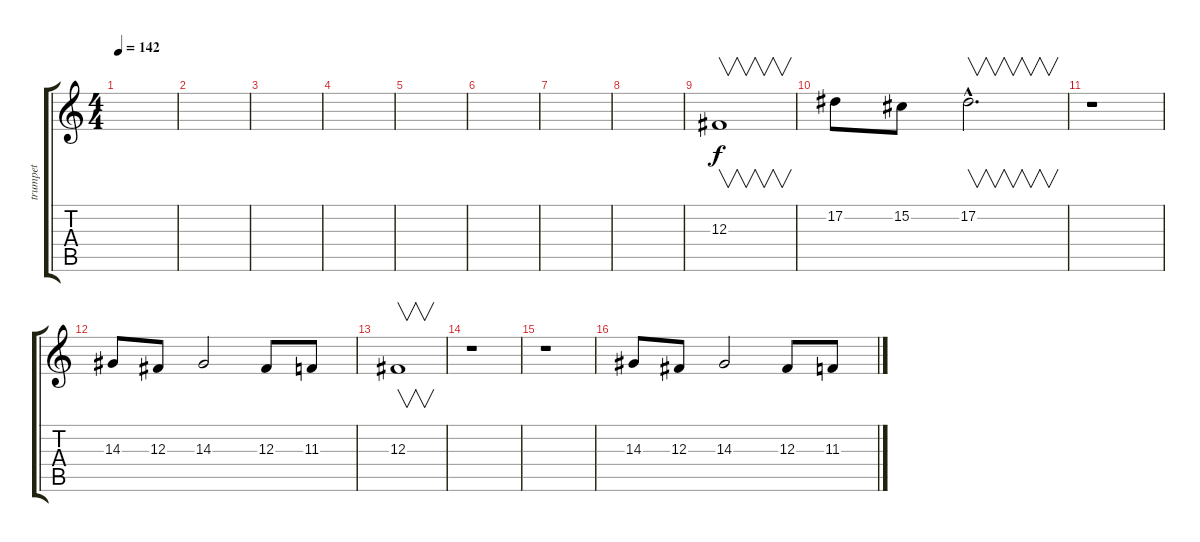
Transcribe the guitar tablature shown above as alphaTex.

\track ("trumpet" "trumpet") {instrument synthbrass2}
\staff {score tabs}
\tuning (Eb4 Bb3 Gb3 Db3 Ab2 Eb2) {hide}
\ts (4 4)
\tempo 142
\clef g2
\ks c
|
|
|
|
|
|
|
|
12.3.1{v} |
17.2.8 15.2.8 17.2{hac}.2{v d} |
r.1 |
14.3.8 12.3.8 14.3.2 12.3.8 11.3.8 |
12.3.1{v} |
r.1 |
r.1 |
14.3.8 12.3.8 14.3.2 12.3.8 11.3.8
